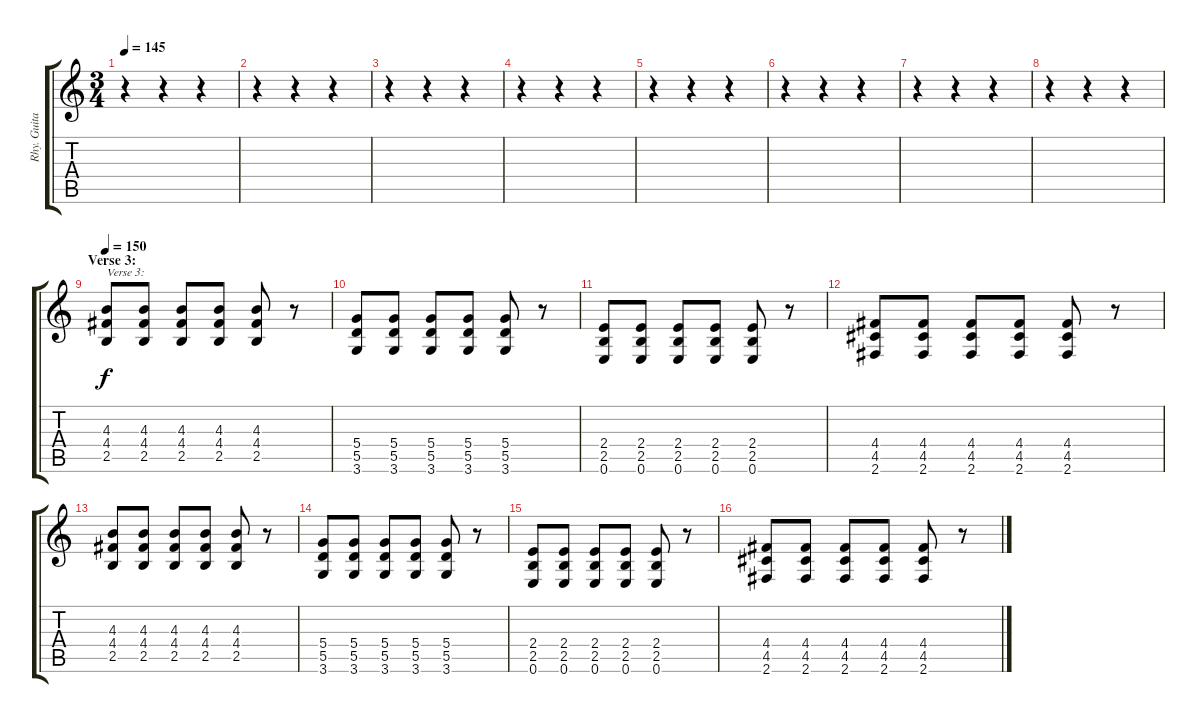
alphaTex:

\track ("Rhy. Guitar 2" "Rhy. Guita") {instrument overdrivenguitar}
\staff {score tabs}
\tuning (E4 B3 G3 D3 A2 E2) {hide}
\ts (3 4)
\tempo 145
\clef g2
\ks c
r.4{dy f} r.4 r.4 |
r.4 r.4 r.4 |
r.4 r.4 r.4 |
r.4 r.4 r.4 |
r.4 r.4 r.4 |
r.4 r.4 r.4 |
r.4 r.4 r.4 |
r.4 r.4 r.4 |
\section ("" "Verse 3:")
\tempo 150
(4.3 4.4 2.5).8{txt "Verse 3:"} (4.3 4.4 2.5).8 (4.3 4.4 2.5).8 (4.3 4.4 2.5).8 (4.3 4.4 2.5).8 r.8 |
(5.4 5.5 3.6).8 (5.4 5.5 3.6).8 (5.4 5.5 3.6).8 (5.4 5.5 3.6).8 (5.4 5.5 3.6).8 r.8 |
(2.4 2.5 0.6).8 (2.4 2.5 0.6).8 (2.4 2.5 0.6).8 (2.4 2.5 0.6).8 (2.4 2.5 0.6).8 r.8 |
(4.4 4.5 2.6).8 (4.4 4.5 2.6).8 (4.4 4.5 2.6).8 (4.4 4.5 2.6).8 (4.4 4.5 2.6).8 r.8 |
(4.3 4.4 2.5).8 (4.3 4.4 2.5).8 (4.3 4.4 2.5).8 (4.3 4.4 2.5).8 (4.3 4.4 2.5).8 r.8 |
(5.4 5.5 3.6).8 (5.4 5.5 3.6).8 (5.4 5.5 3.6).8 (5.4 5.5 3.6).8 (5.4 5.5 3.6).8 r.8 |
(2.4 2.5 0.6).8 (2.4 2.5 0.6).8 (2.4 2.5 0.6).8 (2.4 2.5 0.6).8 (2.4 2.5 0.6).8 r.8 |
(4.4 4.5 2.6).8 (4.4 4.5 2.6).8 (4.4 4.5 2.6).8 (4.4 4.5 2.6).8 (4.4 4.5 2.6).8 r.8
